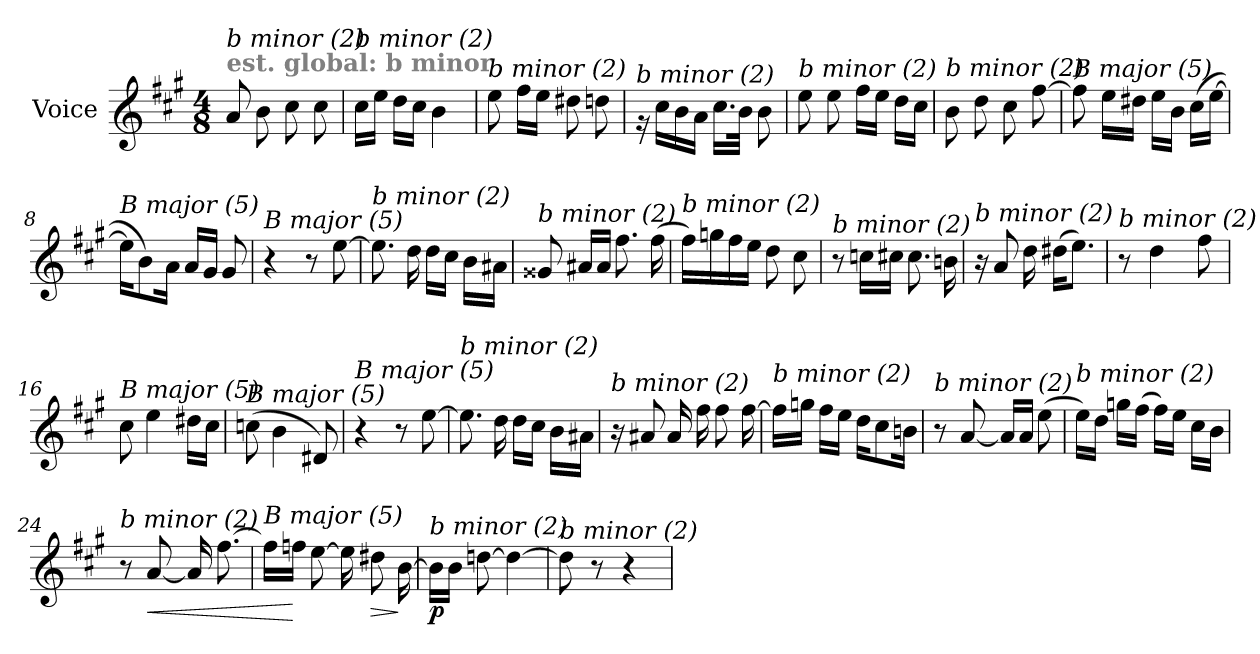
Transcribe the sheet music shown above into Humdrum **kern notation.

**kern	**dynam
*part1	*part1
*staff1	*staff1
*I"Voice	*
*I'V	*
*clefG2	*
*k[f#c#g#]	*
*M4/8	*
=1	=1
!LO:TX:a:B:color=#808080:t=est. global&colon; b minor	!
!LO:TX:i:t=b minor (2)	!
8a/	.
8b\	.
8cc#\	.
8cc#\	.
=2	=2
!LO:TX:i:t=b minor (2)	!
16cc#\LL	.
16ee\JJ	.
16dd\LL	.
16cc#\JJ	.
4b\	.
=3	=3
!LO:TX:i:t=b minor (2)	!
8ee\	.
16ff#\LL	.
16ee\JJ	.
8dd#X\	.
8ddn\	.
=4	=4
!LO:TX:i:t=b minor (2)	!
16rg	.
16cc#\LL	.
16b\	.
16a\JJ	.
16.cc#\LL	.
32b\JJk	.
8b\	.
=5	=5
!LO:TX:i:t=b minor (2)	!
8ee\	.
8ee\	.
16ff#\LL	.
16ee\JJ	.
16dd\LL	.
16cc#\JJ	.
!!LO:LB:g=z
=6	=6
!LO:TX:i:t=b minor (2)	!
8b\	.
8dd\	.
8cc#\	.
[8ff#\	.
=7	=7
!LO:TX:i:t=B major (5)	!
8ff#\]	.
16ee\LL	.
16dd#X\JJ	.
16ee\LL	.
16b\JJ	.
(>16cc#\LL	.
[16ee\JJ	.
=8	=8
!LO:TX:i:t=B major (5)	!
16ee\KL]	.
8b\)	.
16a\Jk	.
16a/LL	.
16g#/JJ	.
8g#/	.
=9	=9
!LO:TX:i:t=B major (5)	!
4r	.
8r	.
[8ee\	.
=10	=10
!LO:TX:i:t=b minor (2)	!
8.ee\]	.
16dd\	.
16dd\LL	.
16cc#\JJ	.
16b\LL	.
16a#Xi\JJ	.
=11	=11
!LO:TX:i:t=b minor (2)	!
8g##Xj/	.
16a#X/LL	.
16a#/JJ	.
8.ff#\	.
(>16ff#\	.
!!LO:LB:g=z
=12	=12
!LO:TX:i:t=b minor (2)	!
16ff#\LL)	.
16ggn\	.
16ff#\	.
16ee\JJ	.
8dd\	.
8cc#\	.
=13	=13
!LO:TX:i:t=b minor (2)	!
8r	.
16ccni\LL	.
16cc#i\JJ	.
8.cc#\	.
16bn\	.
=14	=14
!LO:TX:i:t=b minor (2)	!
16r	.
8a/	.
16dd\	.
(>16dd#X\KL	.
8.ee\J)	.
=15	=15
!LO:TX:i:t=b minor (2)	!
8r	.
4dd\	.
8ff#\	.
=16	=16
!LO:TX:i:t=B major (5)	!
8cc#\	.
4ee\	.
16dd#X\LL	.
16cc#\JJ	.
=17	=17
!LO:TX:i:t=B major (5)	!
(>8ccn\	.
4b\	.
8d#X/)	.
!!LO:LB:g=z
=18	=18
!LO:TX:i:t=B major (5)	!
4r	.
8r	.
[8ee\	.
=19	=19
!LO:TX:i:t=b minor (2)	!
8.ee\]	.
16dd\	.
16dd\LL	.
16cc#\JJ	.
16b\LL	.
16a#Xi\JJ	.
=20	=20
!LO:TX:i:t=b minor (2)	!
16r	.
8a#X/	.
16a#/	.
16ff#\	.
8ff#\	.
[16ff#\	.
=21	=21
!LO:TX:i:t=b minor (2)	!
16ff#\LL]	.
16ggn\JJ	.
16ff#\LL	.
16ee\JJ	.
16dd\KL	.
8cc#\	.
16bn\Jk	.
=22	=22
!LO:TX:i:t=b minor (2)	!
8r	.
[8a/	.
16a/LL]	.
16a/JJ	.
(>8ee\	.
!!LO:LB:g=z
=23	=23
!LO:TX:i:t=b minor (2)	!
16ee\LL)	.
16dd\JJ	.
16ggn\LL	.
(>16ff#\JJ	.
16ff#\LL)	.
16ee\JJ	.
16cc#\LL	.
16b\JJ	.
=24	=24
!LO:TX:i:t=b minor (2)	!
8r	.
!	!LO:HP:b
[8a/	<
16a/]	.
[8.ff#\	.
=25	=25
!LO:TX:i:t=B major (5)	!
16ff#\LL]	.
16ffn\JJ	[
[8ee\	.
16ee\]	.
!	!LO:HP:b
8dd#X\	>
[16b\	]
=26	=26
!LO:TX:i:t=b minor (2)	!
!	!LO:DY:b
16b\LL]	p
16b\JJ	.
[8ddn\	.
4dd\_	.
=27	=27
!LO:TX:i:t=b minor (2)	!
8dd\]	.
8r	.
4r	.
=	=
*-	*-
